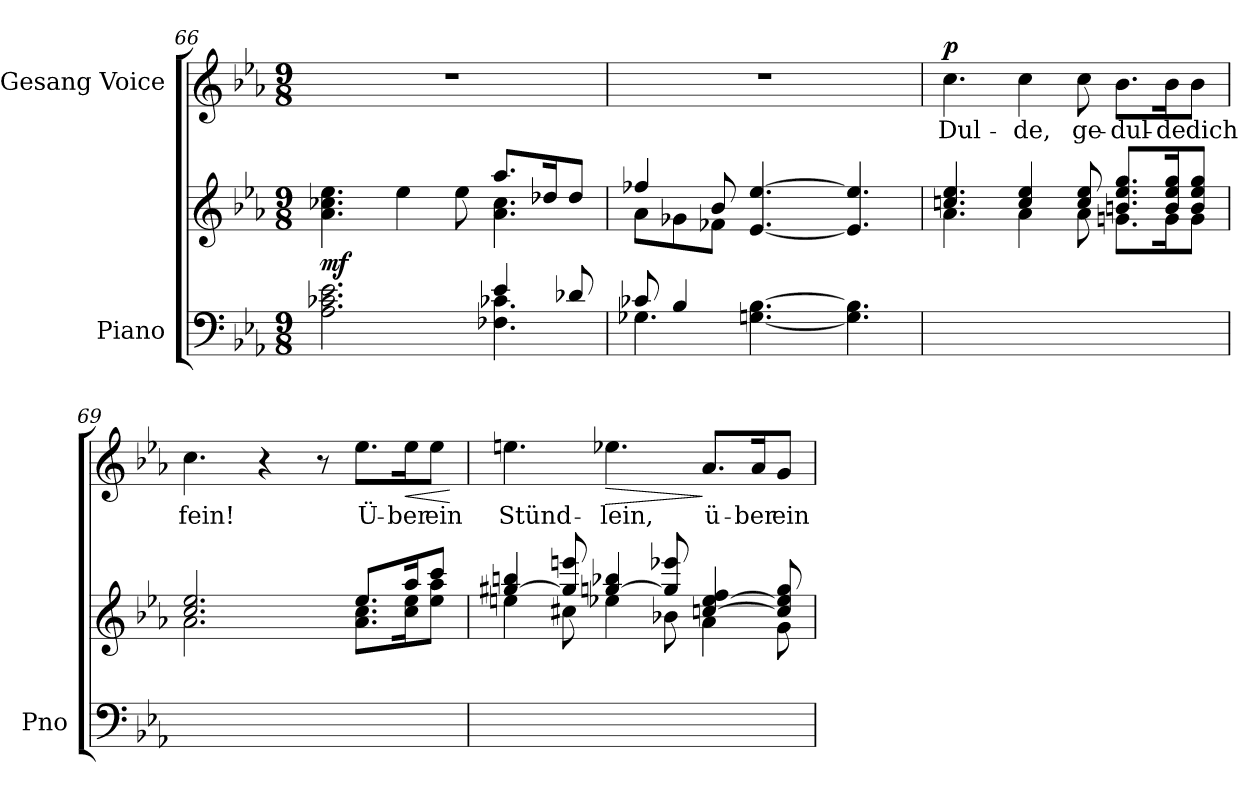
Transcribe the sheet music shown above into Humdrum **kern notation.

**kern	**kern	**dynam	**kern	**text	**dynam
*part2	*part2	*part2	*part1	*part1	*part1
*staff3	*staff2	*staff2/3	*staff1	*staff1	*staff1
*I"Piano	*	*	*I"Gesang Voice	*	*
*I'Pno	*	*	*	*	*
*clefF4	*clefG2	*	*clefG2	*	*
*k[b-e-a-]	*k[b-e-a-]	*	*k[b-e-a-]	*	*
*M9/8	*M9/8	*	*M9/8	*	*
=66	=66	=66	=66	=66	=66
*^	*^	*	*	*	*
!	!	!	!	!LO:DY:b	!	!	!
4.ryy	2.A-\ 2.c-X\ 2.e-\	4.ryy	4.a-\ 4.cc-X\ 4.ee-\	mf	8%9r	.	.
4.ryy	.	4.ryy	4ee-\	.	.	.	.
.	.	.	8ee-\	.	.	.	.
4e-/	4.F-X\ 4.c-X\	8.aa-/L	4.a-\ 4.cc-\	.	.	.	.
.	.	16dd-X/K	.	.	.	.	.
8d-X/	.	8dd-/J	.	.	.	.	.
=67	=67	=67	=67	=67	=67	=67	=67
8c-X/	4.G-X\	4ff-X/	8a-\L	.	8%9r	.	.
4B-/	.	.	8g-X\	.	.	.	.
.	.	8b-/	8f-X\J	.	.	.	.
4ryy	[4.Gn\ [>4.B-\	[<4.e-/ [4.ee-/	2.ryy	.	.	.	.
2ryy	.	.	.	.	.	.	.
.	4.G\] 4.B-\]	4.e-/] 4.ee-/]	.	.	.	.	.
=68	=68	=68	=68	=68	=68	=68	=68
!	!	!	!	!	!	!LO:LY:b	!LO:DY:a
*v	*v	*	*	*	*	*	*
1ryy	4.ccn/ 4.ee-/	4.a-\	.	4.cc\	Dul-	p
!	!	!	!	!	!LO:LY:b	!
.	4cc/ 4ee-/	4a-\	.	4cc\	-de,	.
!	!	!	!	!	!LO:LY:b	!
.	8cc/ 8ee-/	8a-\	.	8cc\	ge-	.
!	!	!	!	!	!LO:LY:b	!
.	8.bn/ 8.ee-/ 8.gg/L	8.gn\L	.	8.b-\L	-dul-	.
!	!	!	!	!	!LO:LY:b	!
.	16b/ 16ee-/ 16gg/K	16g\K	.	16b-\K	-de	.
!	!	!	!	!	!LO:LY:b	!
8ryy	8b/ 8ee-/ 8gg/J	8g\J	.	8b-\J	dich	.
!!LO:LB:g=z
=69	=69	=69	=69	=69	=69	=69
!	!	!	!	!	!LO:LY:b	!
1ryy	2.cc/ 2.ee-/	2.a-\	.	4.cc\	fein!	.
.	.	.	.	4r	.	.
.	.	.	.	8r	.	.
!	!	!	!	!	!LO:LY:b	!
.	8.ee-/L	8.a-\ 8.cc\L	.	8.ee-\L	Ü-	.
!	!	!	!	!	!LO:LY:b	!LO:HP:b
.	16aa-/K	16cc\ 16ee-\K	.	16ee-\K	-ber	<
!	!	!	!	!	!LO:LY:b	!
8ryy	8ccc/J	8ee-\ 8aa-\J	.	8ee-\J	ein	.
*	*v	*v	*	*	*	*
.	.	.	.	.	[
=70	=70	=70	=70	=70	=70
*	*^	*	*	*	*
!	!	!	!	!	!LO:LY:b	!
1ryy	[>4gg#X/ 4bbn/	4een\	.	4.een\	Stünd-	.
.	8gg#/] 8eeen/	8cc#X\	.	.	.	.
!	!	!	!	!	!LO:LY:b	!LO:HP:b
.	[>4ggn/ 4bb-X/	4ee-X\	.	4.ee-X\	-lein,	>
.	8gg/] 8eee-X/	8b-X\	.	.	.	.
!	!	!	!	!	!LO:LY:b	!
.	[>4ccn/ [4ee-/ 4ff/	4a-\	.	8.a-/L	ü-	]
!	!	!	!	!	!LO:LY:b	!
.	.	.	.	16a-/K	-ber	.
!	!	!	!	!	!LO:LY:b	!
8ryy	8cc/] 8ee-/] 8gg/	8g\	.	8g/J	ein	.
*	*v	*v	*	*	*	*
=	=	=	=	=	=
*-	*-	*-	*-	*-	*-
